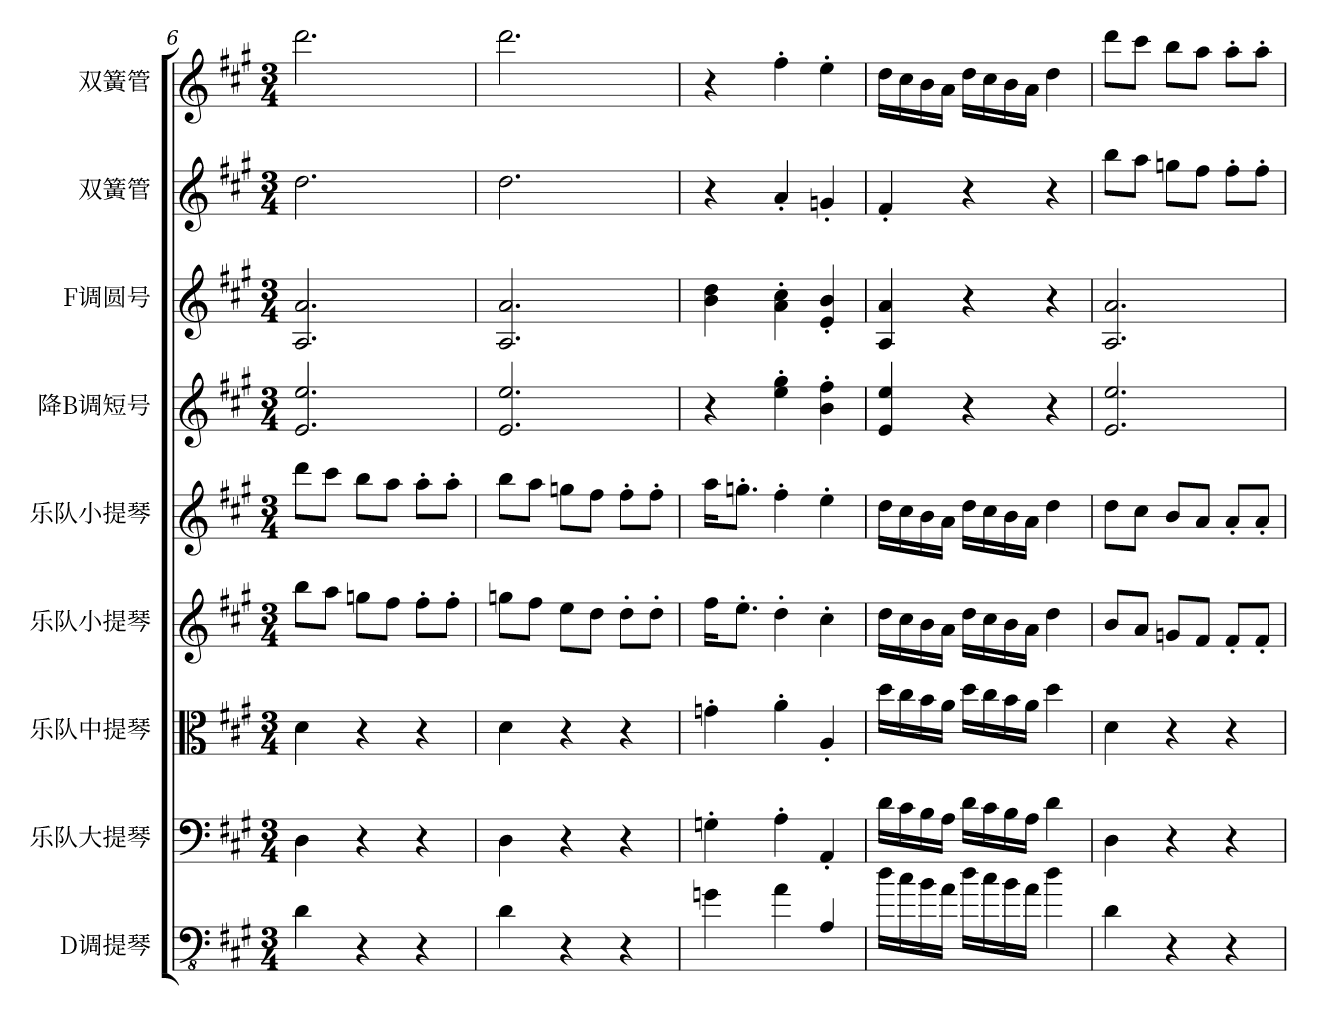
**kern	**kern	**kern	**kern	**kern	**kern	**kern	**kern	**kern
*part9	*part8	*part7	*part6	*part5	*part4	*part3	*part2	*part1
*staff9	*staff8	*staff7	*staff6	*staff5	*staff4	*staff3	*staff2	*staff1
*I"D调提琴	*I"乐队大提琴	*I"乐队中提琴	*I"乐队小提琴	*I"乐队小提琴	*I"降B调短号	*I"F调圆号	*I"双簧管	*I"双簧管
!!LO:PB:g=z
*clefFv4	*clefF4	*clefC3	*clefG2	*clefG2	*clefG2	*clefG2	*clefG2	*clefG2
*ITrd7c12	*	*	*	*	*ITrd1c2	*ITrd4c7	*	*
*k[f#c#g#]	*k[f#c#g#]	*k[f#c#g#]	*k[f#c#g#]	*k[f#c#g#]	*k[f#]	*k[f#c#]	*k[f#c#g#]	*k[f#c#g#]
*M3/4	*M3/4	*M3/4	*M3/4	*M3/4	*M3/4	*M3/4	*M3/4	*M3/4
=6	=6	=6	=6	=6	=6	=6	=6	=6
4DD\	4D\	4d\	8bb\L	8ddd\L	2.d/ 2.dd/	2.D/ 2.d/	2.dd\	2.ddd\
.	.	.	8aa\J	8ccc#\J	.	.	.	.
4r	4r	4r	8ggn\L	8bb\L	.	.	.	.
.	.	.	8ff#\J	8aa\J	.	.	.	.
4r	4r	4r	8ff#'\L	8aa'\L	.	.	.	.
.	.	.	8ff#'\J	8aa'\J	.	.	.	.
=7	=7	=7	=7	=7	=7	=7	=7	=7
4DD\	4D\	4d\	8ggn\L	8bb\L	2.d/ 2.dd/	2.D/ 2.d/	2.dd\	2.ddd\
.	.	.	8ff#\J	8aa\J	.	.	.	.
4r	4r	4r	8ee\L	8ggn\L	.	.	.	.
.	.	.	8dd\J	8ff#\J	.	.	.	.
4r	4r	4r	8dd'\L	8ff#'\L	.	.	.	.
.	.	.	8dd'\J	8ff#'\J	.	.	.	.
=8	=8	=8	=8	=8	=8	=8	=8	=8
4GGn\	4Gn'\	4gn'\	16ff#\KL	16aa\KL	4r	4e\ 4g\	4r	4r
.	.	.	8.ee'\J	8.ggn'\J	.	.	.	.
4AA\	4A'\	4a'\	4dd'\	4ff#'\	4dd\' 4ff#\'	4d\' 4f#\'	4a'/	4ff#'\
4AAA/	4AA'/	4A'/	4cc#'\	4ee'\	4a\' 4ee\'	4A/' 4e/'	4gn'/	4ee'\
=9	=9	=9	=9	=9	=9	=9	=9	=9
16D\LL	16d\LL	16dd\LL	16dd\LL	16dd\LL	4d/ 4dd/	4D/ 4d/	4f#'/	16dd\LL
16C#\	16c#\	16cc#\	16cc#\	16cc#\	.	.	.	16cc#\
16BB\	16B\	16b\	16b\	16b\	.	.	.	16b\
16AA\JJ	16A\JJ	16a\JJ	16a\JJ	16a\JJ	.	.	.	16a\JJ
16D\LL	16d\LL	16dd\LL	16dd\LL	16dd\LL	4r	4r	4r	16dd\LL
16C#\	16c#\	16cc#\	16cc#\	16cc#\	.	.	.	16cc#\
16BB\	16B\	16b\	16b\	16b\	.	.	.	16b\
16AA\JJ	16A\JJ	16a\JJ	16a\JJ	16a\JJ	.	.	.	16a\JJ
4D\	4d\	4dd\	4dd\	4dd\	4r	4r	4r	4dd\
!!LO:PB:g=z
=10	=10	=10	=10	=10	=10	=10	=10	=10
4DD\	4D\	4d\	8b/L	8dd\L	2.d/ 2.dd/	2.D/ 2.d/	8bb\L	8ddd\L
.	.	.	8a/J	8cc#\J	.	.	8aa\J	8ccc#\J
4r	4r	4r	8gn/L	8b/L	.	.	8ggn\L	8bb\L
.	.	.	8f#/J	8a/J	.	.	8ff#\J	8aa\J
4r	4r	4r	8f#'/L	8a'/L	.	.	8ff#'\L	8aa'\L
.	.	.	8f#'/J	8a'/J	.	.	8ff#'\J	8aa'\J
=	=	=	=	=	=	=	=	=
*-	*-	*-	*-	*-	*-	*-	*-	*-
